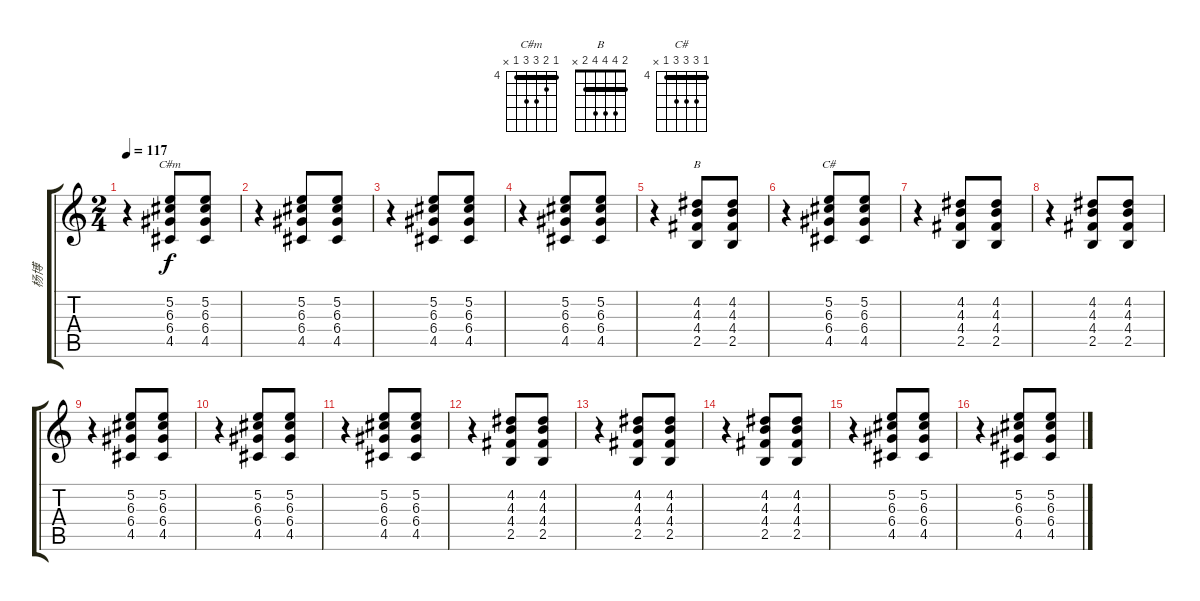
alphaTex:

\track ("杨博" "杨博") {instrument distortionguitar}
\staff {score tabs}
\tuning (E4 B3 G3 D3 A2 E2) {hide}
\chord ("C#m" 4 5 6 6 4 x) {firstfret 4 barre 4}
\chord ("B" 2 4 4 4 2 x) {barre 2}
\chord ("C#" 4 6 6 6 4 x) {firstfret 4 barre 4}
\ts (2 4)
\tempo 117
\clef g2
\ks c
r.4{dy f} (5.2 6.3 6.4 4.5).8{ch "C#m"} (5.2 6.3 6.4 4.5).8 |
r.4 (5.2 6.3 6.4 4.5).8 (5.2 6.3 6.4 4.5).8 |
r.4 (5.2 6.3 6.4 4.5).8 (5.2 6.3 6.4 4.5).8 |
r.4 (5.2 6.3 6.4 4.5).8 (5.2 6.3 6.4 4.5).8 |
r.4 (4.2 4.3 4.4 2.5).8{ch "B"} (4.2 4.3 4.4 2.5).8 |
r.4 (5.2 6.3 6.4 4.5).8{ch "C#"} (5.2 6.3 6.4 4.5).8 |
r.4 (4.2 4.3 4.4 2.5).8 (4.2 4.3 4.4 2.5).8 |
r.4 (4.2 4.3 4.4 2.5).8 (4.2 4.3 4.4 2.5).8 |
r.4 (5.2 6.3 6.4 4.5).8 (5.2 6.3 6.4 4.5).8 |
r.4 (5.2 6.3 6.4 4.5).8 (5.2 6.3 6.4 4.5).8 |
r.4 (5.2 6.3 6.4 4.5).8 (5.2 6.3 6.4 4.5).8 |
r.4 (4.2 4.3 4.4 2.5).8 (4.2 4.3 4.4 2.5).8 |
r.4 (4.2 4.3 4.4 2.5).8 (4.2 4.3 4.4 2.5).8 |
r.4 (4.2 4.3 4.4 2.5).8 (4.2 4.3 4.4 2.5).8 |
r.4 (5.2 6.3 6.4 4.5).8 (5.2 6.3 6.4 4.5).8 |
r.4 (5.2 6.3 6.4 4.5).8 (5.2 6.3 6.4 4.5).8
